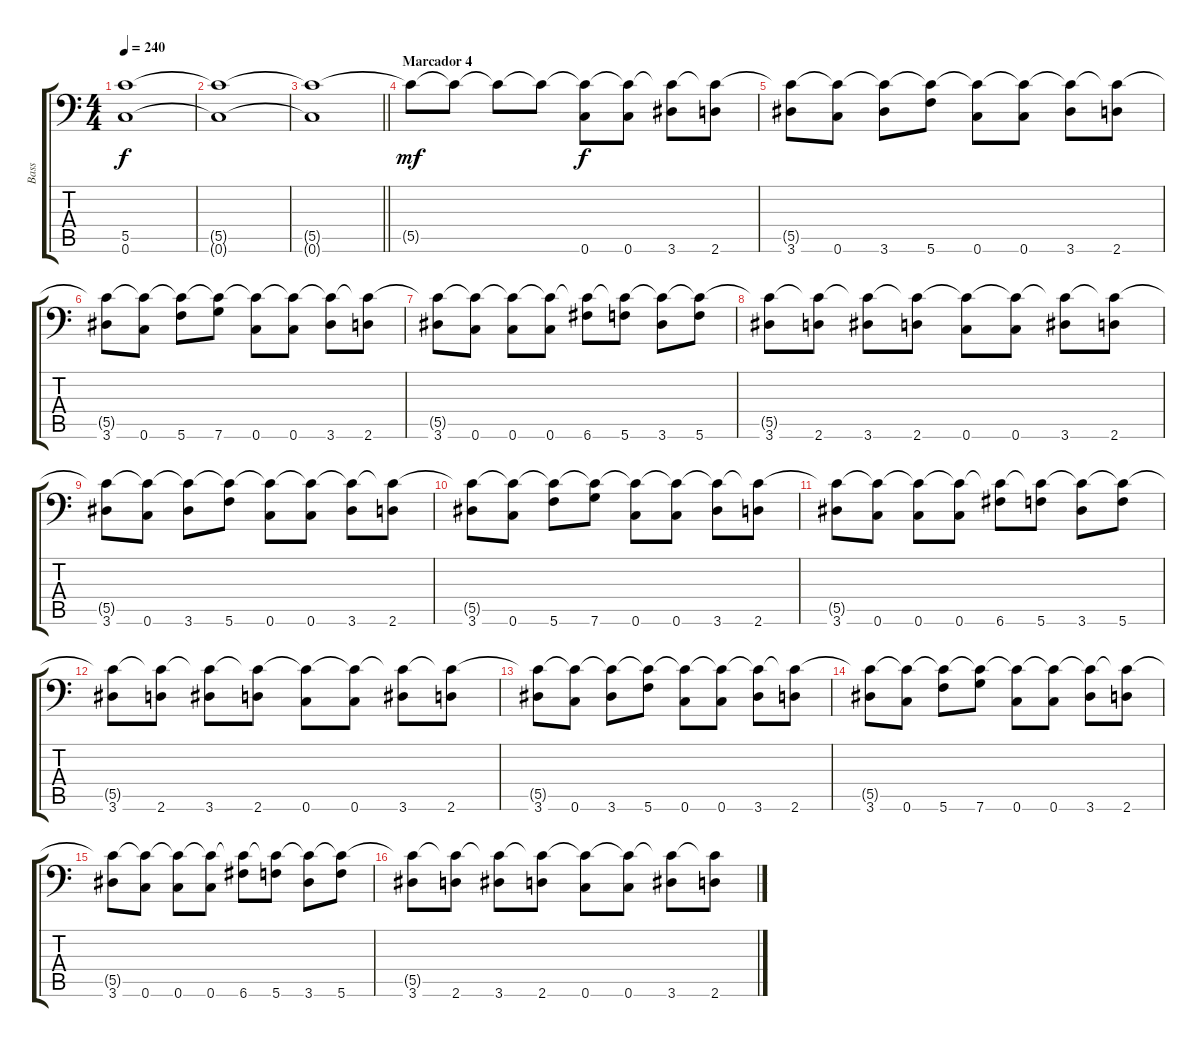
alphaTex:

\track ("Bass" "Bass") {instrument electricbassfinger}
\staff {score tabs}
\tuning (D4 A3 F3 C3 G2 C2) {hide}
\ts (4 4)
\tempo 240
\clef f4
\ks c
(5.5{t} 0.6{t}).1{dy f} |
(5.5{t} 0.6{t}).1 |
\barLineRight lightlight
(5.5{t} 0.6{t}).1 |
\section ("" "Marcador 4")
5.5{t}.8{dy mf} 5.5{t}.8 5.5{t}.8 5.5{t}.8 (5.5{t} 0.6).8{dy f} (5.5{t} 0.6).8 (5.5{t} 3.6).8 (5.5{t} 2.6).8 |
(5.5{t} 3.6).8 (5.5{t} 0.6).8 (5.5{t} 3.6).8 (5.5{t} 5.6).8 (5.5{t} 0.6).8 (5.5{t} 0.6).8 (5.5{t} 3.6).8 (5.5{t} 2.6).8 |
(5.5{t} 3.6).8 (5.5{t} 0.6).8 (5.5{t} 5.6).8 (5.5{t} 7.6).8 (5.5{t} 0.6).8 (5.5{t} 0.6).8 (5.5{t} 3.6).8 (5.5{t} 2.6).8 |
(5.5{t} 3.6).8 (5.5{t} 0.6).8 (5.5{t} 0.6).8 (5.5{t} 0.6).8 (5.5{t} 6.6).8 (5.5{t} 5.6).8 (5.5{t} 3.6).8 (5.5{t} 5.6).8 |
(5.5{t} 3.6).8 (5.5{t} 2.6).8 (5.5{t} 3.6).8 (5.5{t} 2.6).8 (5.5{t} 0.6).8 (5.5{t} 0.6).8 (5.5{t} 3.6).8 (5.5{t} 2.6).8 |
(5.5{t} 3.6).8 (5.5{t} 0.6).8 (5.5{t} 3.6).8 (5.5{t} 5.6).8 (5.5{t} 0.6).8 (5.5{t} 0.6).8 (5.5{t} 3.6).8 (5.5{t} 2.6).8 |
(5.5{t} 3.6).8 (5.5{t} 0.6).8 (5.5{t} 5.6).8 (5.5{t} 7.6).8 (5.5{t} 0.6).8 (5.5{t} 0.6).8 (5.5{t} 3.6).8 (5.5{t} 2.6).8 |
(5.5{t} 3.6).8 (5.5{t} 0.6).8 (5.5{t} 0.6).8 (5.5{t} 0.6).8 (5.5{t} 6.6).8 (5.5{t} 5.6).8 (5.5{t} 3.6).8 (5.5{t} 5.6).8 |
(5.5{t} 3.6).8 (5.5{t} 2.6).8 (5.5{t} 3.6).8 (5.5{t} 2.6).8 (5.5{t} 0.6).8 (5.5{t} 0.6).8 (5.5{t} 3.6).8 (5.5{t} 2.6).8 |
(5.5{t} 3.6).8 (5.5{t} 0.6).8 (5.5{t} 3.6).8 (5.5{t} 5.6).8 (5.5{t} 0.6).8 (5.5{t} 0.6).8 (5.5{t} 3.6).8 (5.5{t} 2.6).8 |
(5.5{t} 3.6).8 (5.5{t} 0.6).8 (5.5{t} 5.6).8 (5.5{t} 7.6).8 (5.5{t} 0.6).8 (5.5{t} 0.6).8 (5.5{t} 3.6).8 (5.5{t} 2.6).8 |
(5.5{t} 3.6).8 (5.5{t} 0.6).8 (5.5{t} 0.6).8 (5.5{t} 0.6).8 (5.5{t} 6.6).8 (5.5{t} 5.6).8 (5.5{t} 3.6).8 (5.5{t} 5.6).8 |
(5.5{t} 3.6).8 (5.5{t} 2.6).8 (5.5{t} 3.6).8 (5.5{t} 2.6).8 (5.5{t} 0.6).8 (5.5{t} 0.6).8 (5.5{t} 3.6).8 (5.5{t} 2.6).8
